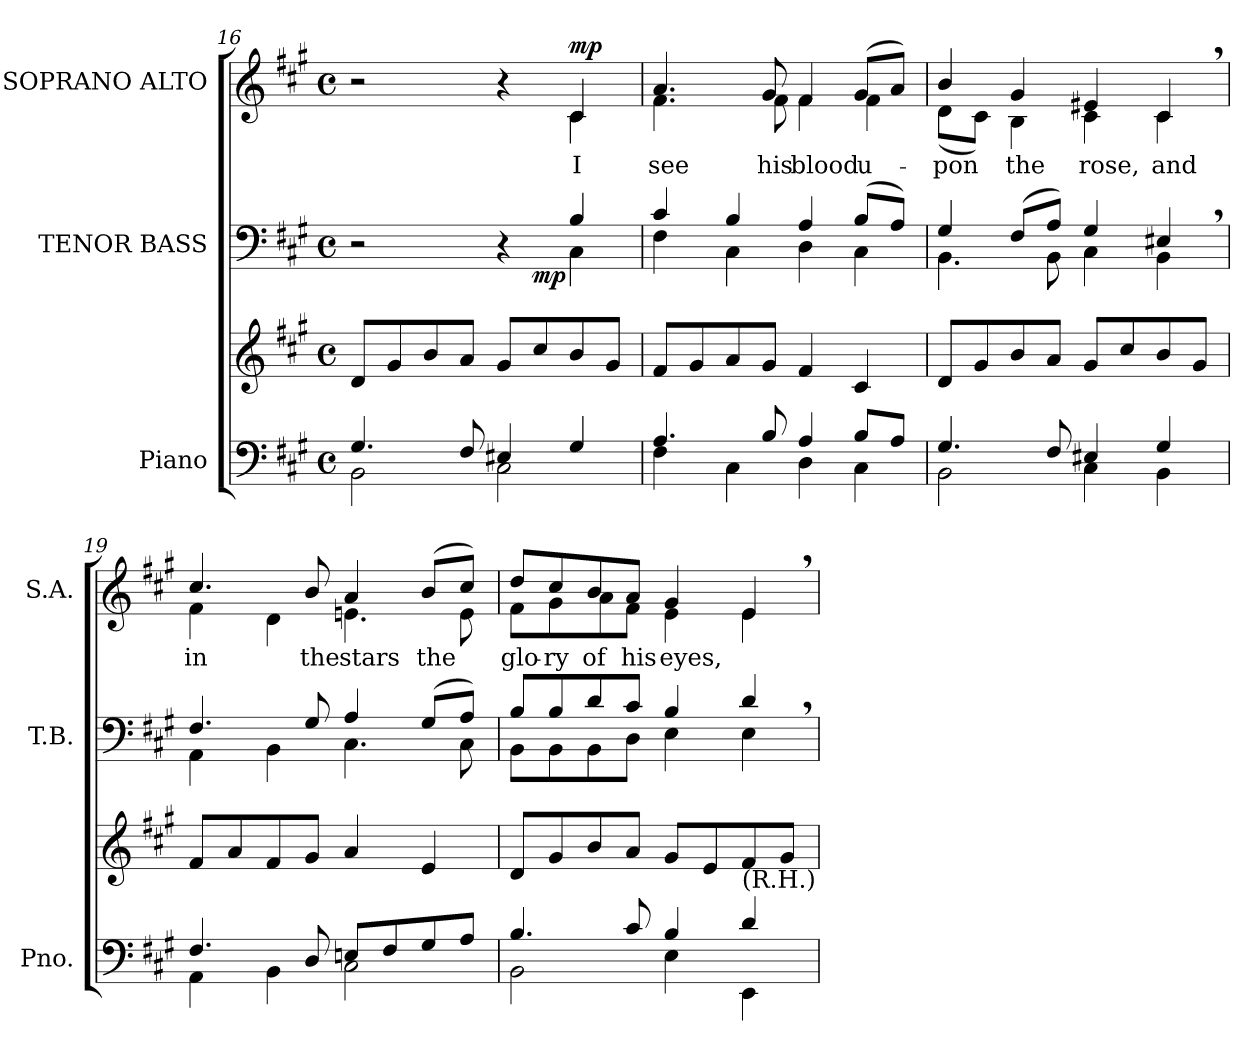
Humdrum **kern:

**kern	**kern	**kern	**dynam	**kern	**text	**dynam
*part3	*part3	*part2	*part2	*part1	*part1	*part1
*staff4	*staff3	*staff2	*staff2	*staff1	*staff1	*staff1
*I"Piano	*	*I"TENOR BASS	*	*I"SOPRANO ALTO	*	*
*I'Pno.	*	*I'T.B.	*	*I'S.A.	*	*
!!LO:LB:g=z
*clefF4	*clefG2	*clefF4	*	*clefG2	*	*
*k[f#c#g#]	*k[f#c#g#]	*k[f#c#g#]	*	*k[f#c#g#]	*	*
*f#:	*f#:	*f#:	*	*f#:	*	*
*M4/4	*M4/4	*M4/4	*	*M4/4	*	*
*met(c)	*met(c)	*met(c)	*	*met(c)	*	*
=16	=16	=16	=16	=16	=16	=16
*^	*	*^	*	*^	*	*
*	*	*	*	*^	*	*	*	*	*
4.G#i/	2BBi\	8di/L	2r	2.ryy	2ryy	.	2.ryy	2r	.	.
.	.	8g#i/	.	.	.	.	.	.	.	.
.	.	8bi/	.	.	.	.	.	.	.	.
8F#i/	.	8ai/J	.	.	.	.	.	.	.	.
4E#Xi/	2C#i\	8g#i/L	4r	.	8ryy	.	.	4r	.	.
.	.	8cc#i/	.	.	4.ryy	mp	.	.	.	.
!	!	!	!	!	!	!	!	!	!LO:LY:b:color=#000000	!
4G#i/	.	8bi/	4Bi/	4C#i\	.	.	4c#i/	4c#i\	I	mp
.	.	8g#i/J	.	.	.	.	.	.	.	.
*	*	*	*	*v	*v	*	*	*	*	*
=17	=17	=17	=17	=17	=17	=17	=17	=17	=17
*	*	*	*	*^	*	*	*	*	*
!	!	!	!	!	!	!	!	!	!LO:LY:b:color=#000000	!
*	*	*	*	*v	*v	*	*	*	*	*
4.Ai/	4F#i\	8f#i/L	4c#i/	4F#i\	.	4.ai/	4.f#i\	see	.
.	.	8g#i/	.	.	.	.	.	.	.
.	4C#i\	8ai/	4Bi/	4C#i\	.	.	.	.	.
!	!	!	!	!	!	!	!	!LO:LY:b:color=#000000	!
8Bi/	.	8g#i/J	.	.	.	8g#i/	8f#i\	his	.
!	!	!	!	!	!	!	!	!LO:LY:b:color=#000000	!
4Ai/	4Di\	4f#i/	4Ai/	4Di\	.	4f#i/	4f#i\	blood	.
!	!	!	!	!	!	!	!	!LO:LY:b:color=#000000	!
8Bi/L	4C#i\	4c#i/	(8Bi/L	4C#i\	.	(8g#i/L	4f#i\	u-	.
8Ai/J	.	.	8Ai/J)	.	.	8ai/J)	.	.	.
=18	=18	=18	=18	=18	=18	=18	=18	=18	=18
!	!	!	!	!	!	!	!	!LO:LY:b:color=#000000	!
4.G#i/	2BBi\	8di/L	4G#i/	4.BBi\	.	4bi/	(8di\L	-pon	.
.	.	8g#i/	.	.	.	.	8c#i\J)	.	.
!	!	!	!	!	!	!	!	!LO:LY:b:color=#000000	!
.	.	8bi/	(8F#i/L	.	.	4g#i/	4Bi\	the	.
8F#i/	.	8ai/J	8Ai/J)	8BBi\	.	.	.	.	.
!	!	!	!	!	!	!	!	!LO:LY:b:color=#000000	!
4E#Xi/	4C#i\	8g#i/L	4G#i/	4C#i\	.	4e#Xi/	4c#i\	rose,	.
.	.	8cc#i/	.	.	.	.	.	.	.
!	!	!	!	!	!	!	!	!LO:LY:b:color=#000000	!
4G#i/	4BBi\	8bi/	4E#X,i/	4BBi\	.	4c#,i/	4c#i\	and	.
.	.	8g#i/J	.	.	.	.	.	.	.
=19	=19	=19	=19	=19	=19	=19	=19	=19	=19
!	!	!	!	!	!	!	!	!LO:LY:b:color=#000000	!
4.F#i/	4AAi\	8f#i/L	4.F#i/	4AAi\	.	4.cc#i/	4f#i\	in	.
.	.	8ai/	.	.	.	.	.	.	.
.	4BBi\	8f#i/	.	4BBi\	.	.	4di\	.	.
!	!	!	!	!	!	!	!	!LO:LY:b:color=#000000	!
8Di/	.	8g#i/J	8G#i/	.	.	8bi/	.	the	.
!	!	!	!	!	!	!	!	!LO:LY:b:color=#000000	!
8Eni/L	2C#i\	4ai/	4Ai/	4.C#i\	.	4ai/	4.eni\	stars	.
8F#i/	.	.	.	.	.	.	.	.	.
!	!	!	!	!	!	!	!	!LO:LY:b:color=#000000	!
8G#i/	.	4ei/	(8G#i/L	.	.	(8bi/L	.	the	.
8Ai/J	.	.	8Ai/J)	8C#i\	.	8cc#i/J)	8ei\	.	.
!!LO:LB:g=z	!!
=20	=20	=20	=20	=20	=20	=20	=20	=20	=20
!	!	!	!	!	!	!	!	!LO:LY:b:color=#000000	!
4.Bi/	2BBi\	8di/L	8Bi/L	8BBi\L	.	8ddi/L	8f#i\L	glo-	.
!	!	!	!	!	!	!	!	!LO:LY:b:color=#000000	!
.	.	8g#i/	8Bi/	8BBi\	.	8cc#i/	8g#i\	-ry	.
!	!	!	!	!	!	!	!	!LO:LY:b:color=#000000	!
.	.	8bi/	8di/	8BBi\	.	8bi/	8ai\	of	.
!	!	!	!	!	!	!	!	!LO:LY:b:color=#000000	!
8c#i/	.	8ai/J	8c#i/J	8Di\J	.	8ai/J	8f#i\J	his	.
!	!	!	!	!	!	!	!	!LO:LY:b:color=#000000	!
4Bi/	4Ei\	8g#i/L	4Bi/	4Ei\	.	4g#i/	4ei\	eyes,	.
.	.	8ei/	.	.	.	.	.	.	.
!LO:TX:a:t=(R.H.)	!	!	!	!	!	!	!	!	!
4di/	4EEi\	8f#i/	4d,i/	4Ei\	.	4e,i/	4ei\	.	.
.	.	8g#i/J	.	.	.	.	.	.	.
*	*	*	*v	*v	*	*	*	*	*
*v	*v	*	*	*	*v	*v	*	*
=	=	=	=	=	=	=
*-	*-	*-	*-	*-	*-	*-
